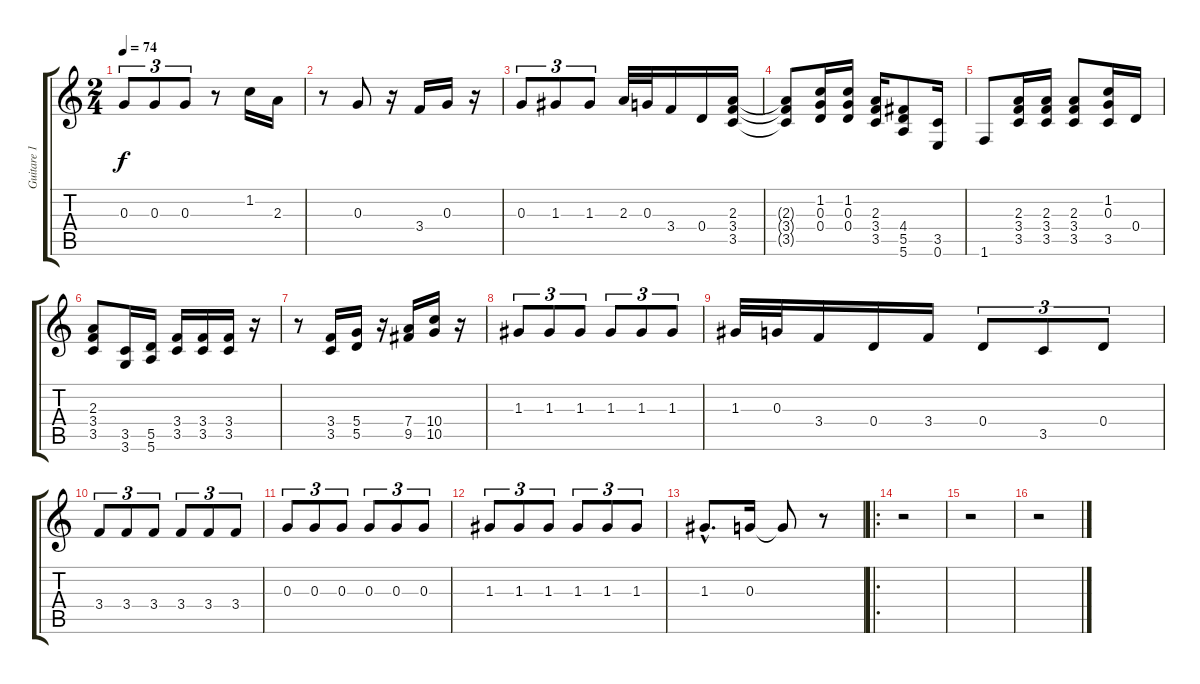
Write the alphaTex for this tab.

\track ("Guitare 1 bis" "Guitare 1 ") {instrument acousticguitarsteel}
\staff {score tabs}
\tuning (E4 B3 G3 D3 A2 E2) {hide}
\ts (2 4)
\tempo 74
\clef g2
\ks c
0.3{t}.8{tu (3 2) dy f} 0.3.8{tu (3 2)} 0.3.8{tu (3 2)} r.8 1.2.16 2.3.16 |
r.8 0.3.8 r.16 3.4.16 0.3.16 r.16 |
0.3.8{tu (3 2)} 1.3.8{tu (3 2)} 1.3.8{tu (3 2)} 2.3.32 0.3.32 3.4.16 0.4.16 (2.3 3.4 3.5).16 |
(2.3{t} 3.4{t} 3.5{t}).8 (1.2 0.3 0.4).16 (1.2 0.3 0.4).16 (2.3 3.4 3.5).16 (4.4 5.5 5.6).8 (3.5 0.6).16 |
1.6.8 (2.3 3.4 3.5).16 (2.3 3.4 3.5).16 (2.3 3.4 3.5).8 (1.2 0.3 3.5).16 0.4.16 |
(2.3 3.4 3.5).8 (3.5 3.6).16 (5.5 5.6).16 (3.4 3.5).16 (3.4 3.5).16 (3.4 3.5).16 r.16 |
r.8 (3.4 3.5).16 (5.4 5.5).16 r.16 (7.4 9.5).16 (10.4 10.5).16 r.16 |
1.3.8{tu (3 2)} 1.3.8{tu (3 2)} 1.3.8{tu (3 2)} 1.3.8{tu (3 2)} 1.3.8{tu (3 2)} 1.3.8{tu (3 2)} |
1.3.32 0.3.32 3.4.16 0.4.16 3.4.16 0.4.8{tu (3 2)} 3.5.8{tu (3 2)} 0.4.8{tu (3 2)} |
3.4.8{tu (3 2)} 3.4.8{tu (3 2)} 3.4.8{tu (3 2)} 3.4.8{tu (3 2)} 3.4.8{tu (3 2)} 3.4.8{tu (3 2)} |
0.3.8{tu (3 2)} 0.3.8{tu (3 2)} 0.3.8{tu (3 2)} 0.3.8{tu (3 2)} 0.3.8{tu (3 2)} 0.3.8{tu (3 2)} |
1.3.8{tu (3 2)} 1.3.8{tu (3 2)} 1.3.8{tu (3 2)} 1.3.8{tu (3 2)} 1.3.8{tu (3 2)} 1.3.8{tu (3 2)} |
1.3{hac}.8{d} 0.3.16 0.3{t}.8 r.8 |
\ro
r.2 |
r.2 |
r.2
